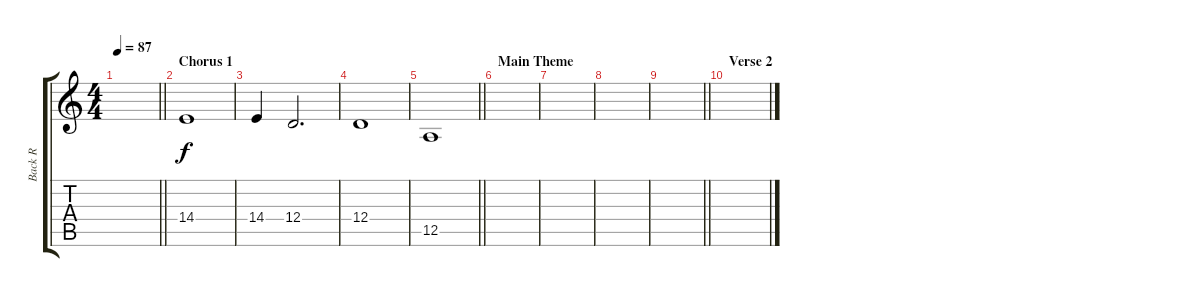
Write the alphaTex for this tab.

\track ("Back R" "Back R") {instrument tenorsax}
\staff {score tabs}
\tuning (E4 B3 G3 D3 A2 E2) {hide}
\ts (4 4)
\tempo 87
\clef g2
\barLineRight lightlight
\ks c
|
\section ("" "Chorus 1")
14.4.1 |
14.4.4 12.4.2{d} |
12.4.1 |
\barLineRight lightlight
12.5.1 |
\section ("" "Main Theme")
|
|
|
\barLineRight lightlight
|
\section ("" "Verse 2")
